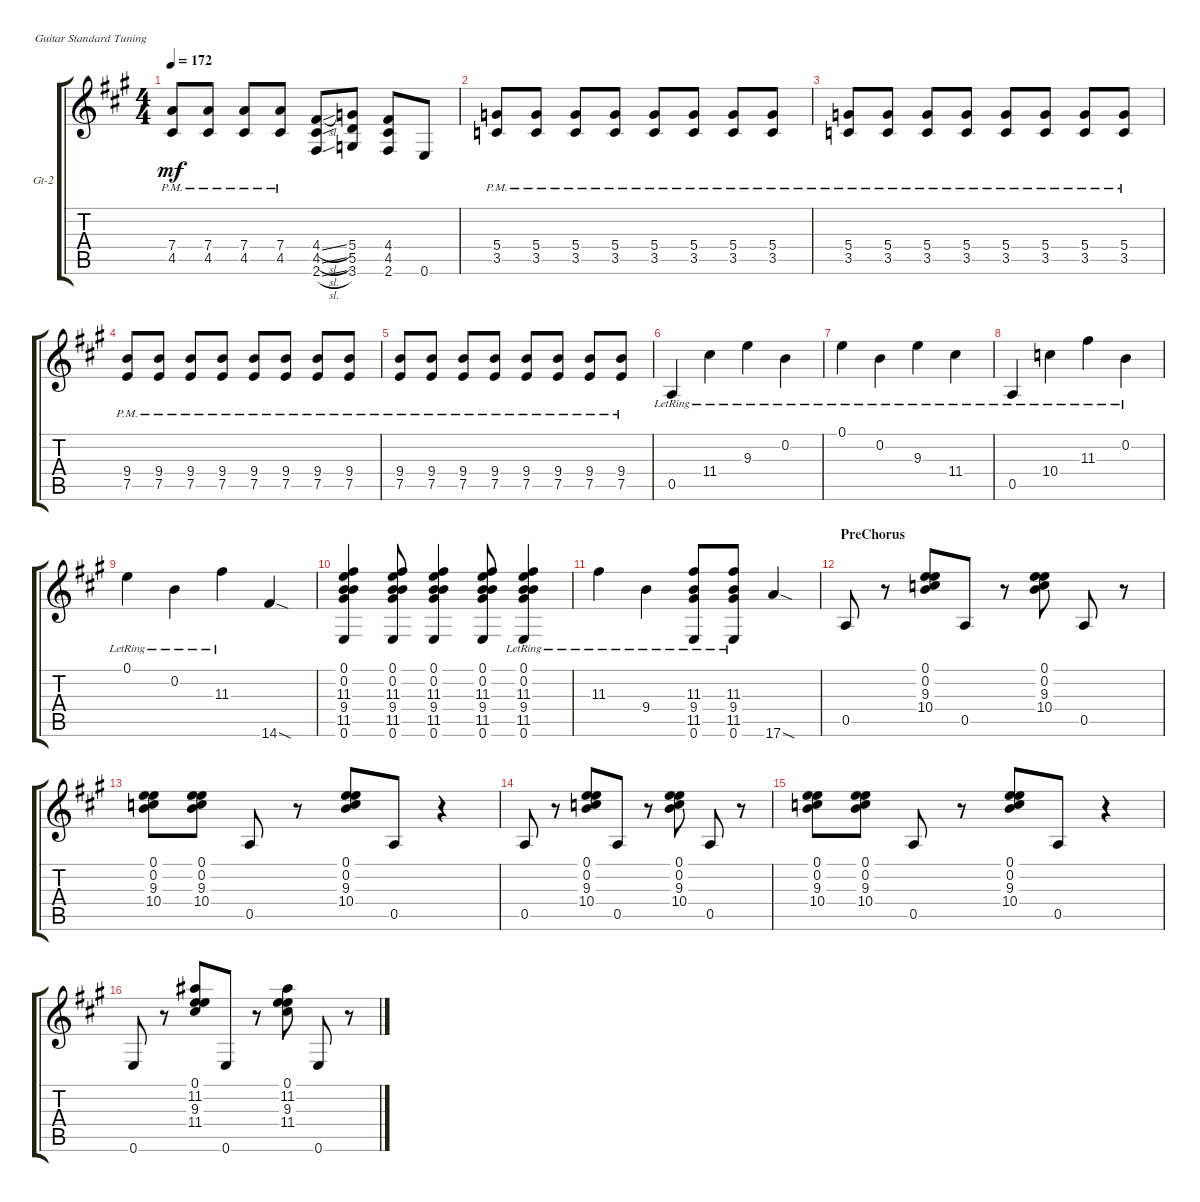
\defaultSystemsLayout 4
\bracketExtendMode groupsimilarinstruments
\firstSystemTrackNameOrientation horizontal
\otherSystemsTrackNameOrientation horizontal
\track ("Guitar 2" "Gt-2") {instrument distortionguitar}
\staff {score tabs}
\tuning (E4 B3 G3 D3 A2 E2)
\ts (4 4)
\tempo 172
\clef g2
\ks a
(7.4{pm} 4.5{pm}).8{dy mf} (7.4{pm} 4.5{pm}).8 (7.4{pm} 4.5{pm}).8 (7.4{pm} 4.5{pm}).8 (2.6{sl} 4.5{sl} 4.4{sl}).8 (3.6 5.5 5.4).8 (2.6 4.5 4.4).8 0.6.8 |
(3.5{pm} 5.4{pm}).8 (3.5{pm} 5.4{pm}).8 (3.5{pm} 5.4{pm}).8 (3.5{pm} 5.4{pm}).8 (3.5{pm} 5.4{pm}).8 (3.5{pm} 5.4{pm}).8 (3.5{pm} 5.4{pm}).8 (3.5{pm} 5.4{pm}).8 |
(3.5{pm} 5.4{pm}).8 (3.5{pm} 5.4{pm}).8 (3.5{pm} 5.4{pm}).8 (3.5{pm} 5.4{pm}).8 (3.5{pm} 5.4{pm}).8 (3.5{pm} 5.4{pm}).8 (3.5{pm} 5.4{pm}).8 (3.5{pm} 5.4{pm}).8 |
(7.5{pm} 9.4{pm}).8 (7.5{pm} 9.4{pm}).8 (7.5{pm} 9.4{pm}).8 (7.5{pm} 9.4{pm}).8 (7.5{pm} 9.4{pm}).8 (7.5{pm} 9.4{pm}).8 (7.5{pm} 9.4{pm}).8 (7.5{pm} 9.4{pm}).8 |
(7.5{pm} 9.4{pm}).8 (7.5{pm} 9.4{pm}).8 (7.5{pm} 9.4{pm}).8 (7.5{pm} 9.4{pm}).8 (7.5{pm} 9.4{pm}).8 (7.5{pm} 9.4{pm}).8 (7.5{pm} 9.4{pm}).8 (7.5{pm} 9.4{pm}).8 |
0.5{lr}.4 11.4{lr}.4 9.3{lr}.4 0.2{lr}.4 |
0.1{lr}.4 0.2{lr}.4 9.3{lr}.4 11.4{lr}.4 |
0.5{lr}.4 10.4{lr}.4 11.3{lr}.4 0.2{lr}.4 |
0.1{lr}.4 0.2{lr}.4 11.3{lr}.4 14.6{sod}.4 |
(0.6 11.5 9.4 11.3 0.2 0.1).4 (0.6 11.5 9.4 11.3 0.2 0.1).8 (0.6 11.5 9.4 11.3 0.2 0.1).4 (0.6 11.5 9.4 11.3 0.2 0.1).8 (0.6{lr} 11.5{lr} 9.4{lr} 11.3{lr} 0.2{lr} 0.1{lr}).4 |
11.3{lr}.4 9.4{lr}.4 (9.4{lr} 11.3{lr} 11.5{lr} 0.6{lr}).8 (9.4{lr} 11.3{lr} 11.5{lr} 0.6{lr}).8 17.6{sod}.4 |
\section ("" "PreChorus")
0.5.8 r.8 (10.4 9.3 0.2 0.1).8 0.5.8 r.8 (10.4 9.3 0.2 0.1).8 0.5.8 r.8 |
(10.4 9.3 0.2 0.1).8 (10.4 9.3 0.2 0.1).8 0.5.8 r.8 (10.4 9.3 0.2 0.1).8 0.5.8 r.4 |
0.5.8 r.8 (10.4 9.3 0.2 0.1).8 0.5.8 r.8 (10.4 9.3 0.2 0.1).8 0.5.8 r.8 |
(10.4 9.3 0.2 0.1).8 (10.4 9.3 0.2 0.1).8 0.5.8 r.8 (10.4 9.3 0.2 0.1).8 0.5.8 r.4 |
0.6.8 r.8 (11.4 9.3 11.2 0.1).8 0.6.8 r.8 (11.4 9.3 11.2 0.1).8 0.6.8 r.8
